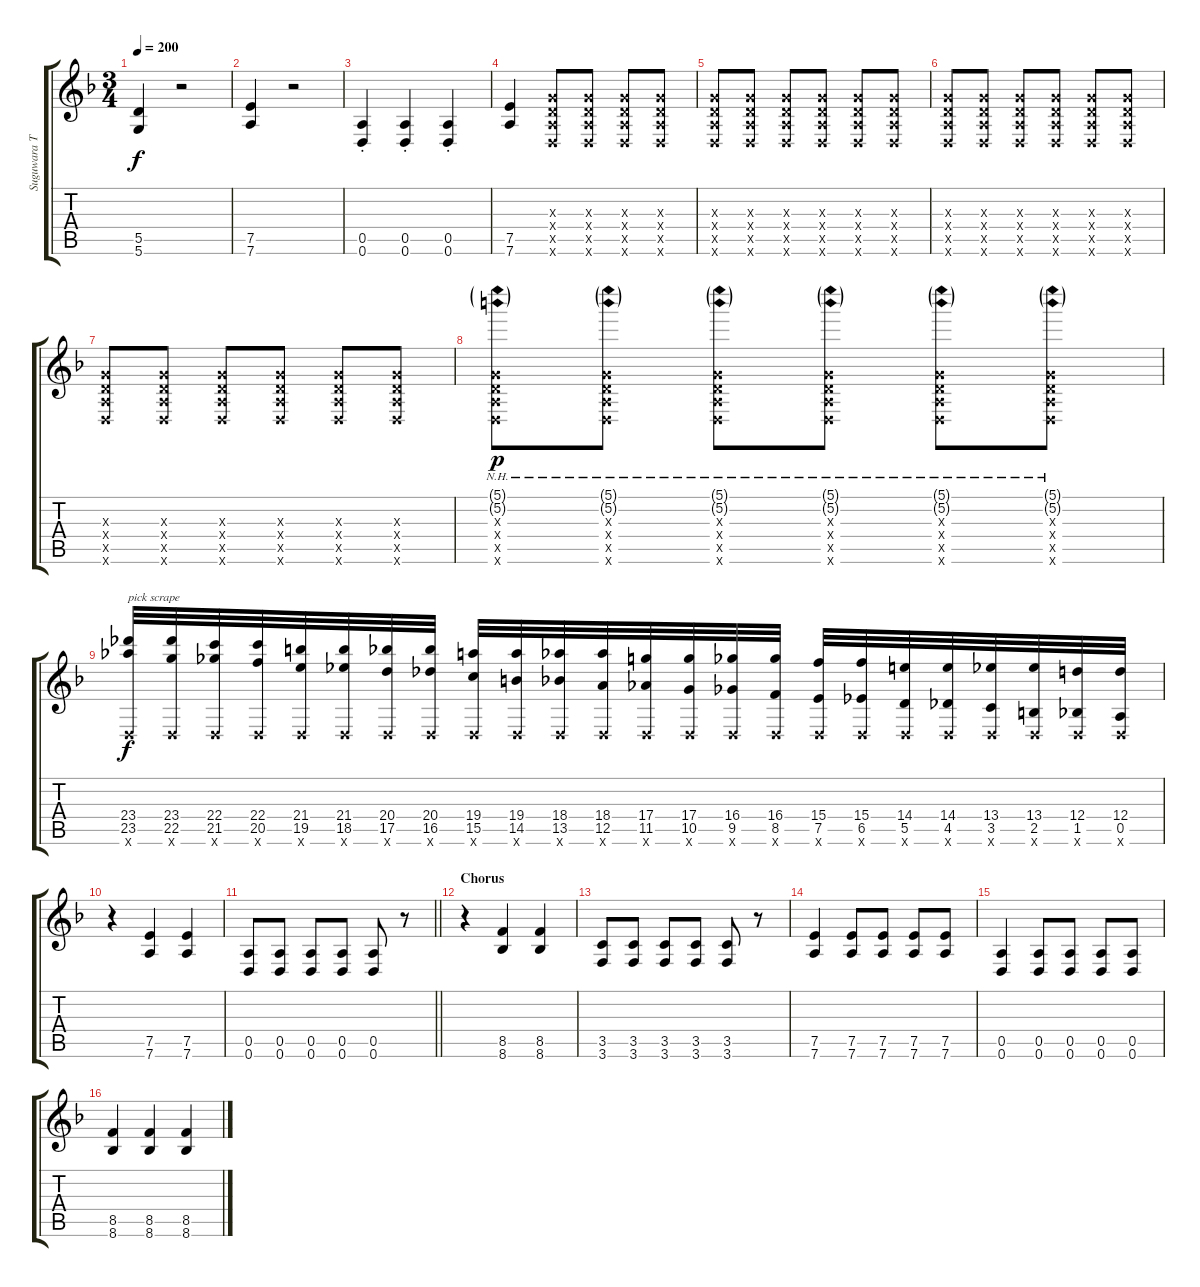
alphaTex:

\track ("Suguwara Takuro" "Suguwara T") {instrument overdrivenguitar}
\staff {score tabs}
\tuning (E4 B3 G3 D3 A2 D2) {hide}
\ts (3 4)
\tempo 200
\clef g2
\ks dminor
(5.5 5.6).4{dy f} r.2 |
(7.5 7.6).4 r.2 |
(0.5{st} 0.6{st}).4 (0.5{st} 0.6{st}).4 (0.5{st} 0.6{st}).4 |
(7.5 7.6).4{balance 0} (0.3{x} 0.4{x} 0.5{x} 0.6{x}).8 (0.3{x} 0.4{x} 0.5{x} 0.6{x}).8 (0.3{x} 0.4{x} 0.5{x} 0.6{x}).8 (0.3{x} 0.4{x} 0.5{x} 0.6{x}).8 |
(0.3{x} 0.4{x} 0.5{x} 0.6{x}).8 (0.3{x} 0.4{x} 0.5{x} 0.6{x}).8 (0.3{x} 0.4{x} 0.5{x} 0.6{x}).8 (0.3{x} 0.4{x} 0.5{x} 0.6{x}).8 (0.3{x} 0.4{x} 0.5{x} 0.6{x}).8 (0.3{x} 0.4{x} 0.5{x} 0.6{x}).8 |
(0.3{x} 0.4{x} 0.5{x} 0.6{x}).8 (0.3{x} 0.4{x} 0.5{x} 0.6{x}).8 (0.3{x} 0.4{x} 0.5{x} 0.6{x}).8 (0.3{x} 0.4{x} 0.5{x} 0.6{x}).8 (0.3{x} 0.4{x} 0.5{x} 0.6{x}).8 (0.3{x} 0.4{x} 0.5{x} 0.6{x}).8 |
(0.3{x} 0.4{x} 0.5{x} 0.6{x}).8 (0.3{x} 0.4{x} 0.5{x} 0.6{x}).8 (0.3{x} 0.4{x} 0.5{x} 0.6{x}).8 (0.3{x} 0.4{x} 0.5{x} 0.6{x}).8 (0.3{x} 0.4{x} 0.5{x} 0.6{x}).8 (0.3{x} 0.4{x} 0.5{x} 0.6{x}).8 |
(5.1{nh g} 5.2{nh g} 0.3{x} 0.4{x} 0.5{x} 0.6{x}).8{dy p balance 4} (5.1{nh g} 5.2{nh g} 0.3{x} 0.4{x} 0.5{x} 0.6{x}).8 (5.1{nh g} 5.2{nh g} 0.3{x} 0.4{x} 0.5{x} 0.6{x}).8 (5.1{nh g} 5.2{nh g} 0.3{x} 0.4{x} 0.5{x} 0.6{x}).8 (5.1{nh g} 5.2{nh g} 0.3{x} 0.4{x} 0.5{x} 0.6{x}).8 (5.1{nh g} 5.2{nh g} 0.3{x} 0.4{x} 0.5{x} 0.6{x}).8 |
(23.4 23.5 0.6{x}).32{txt "pick scrape" dy f} (23.4 22.5 0.6{x}).32 (22.4 21.5 0.6{x}).32 (22.4 20.5 0.6{x}).32 (21.4 19.5 0.6{x}).32 (21.4 18.5 0.6{x}).32 (20.4 17.5 0.6{x}).32 (20.4 16.5 0.6{x}).32 (19.4 15.5 0.6{x}).32 (19.4 14.5 0.6{x}).32 (18.4 13.5 0.6{x}).32 (18.4 12.5 0.6{x}).32 (17.4 11.5 0.6{x}).32 (17.4 10.5 0.6{x}).32 (16.4 9.5 0.6{x}).32 (16.4 8.5 0.6{x}).32 (15.4 7.5 0.6{x}).32 (15.4 6.5 0.6{x}).32 (14.4 5.5 0.6{x}).32 (14.4 4.5 0.6{x}).32 (13.4 3.5 0.6{x}).32 (13.4 2.5 0.6{x}).32 (12.4 1.5 0.6{x}).32 (12.4 0.5 0.6{x}).32 |
r.4 (7.5 7.6).4 (7.5 7.6).4 |
\barLineRight lightlight
(0.5 0.6).8 (0.5 0.6).8 (0.5 0.6).8 (0.5 0.6).8 (0.5 0.6).8 r.8 |
\section ("" "Chorus")
r.4 (8.5 8.6).4 (8.5 8.6).4 |
(3.5 3.6).8 (3.5 3.6).8 (3.5 3.6).8 (3.5 3.6).8 (3.5 3.6).8 r.8 |
(7.5 7.6).4 (7.5 7.6).8 (7.5 7.6).8 (7.5 7.6).8 (7.5 7.6).8 |
(0.5 0.6).4 (0.5 0.6).8 (0.5 0.6).8 (0.5 0.6).8 (0.5 0.6).8 |
(8.5 8.6).4 (8.5 8.6).4 (8.5 8.6).4
